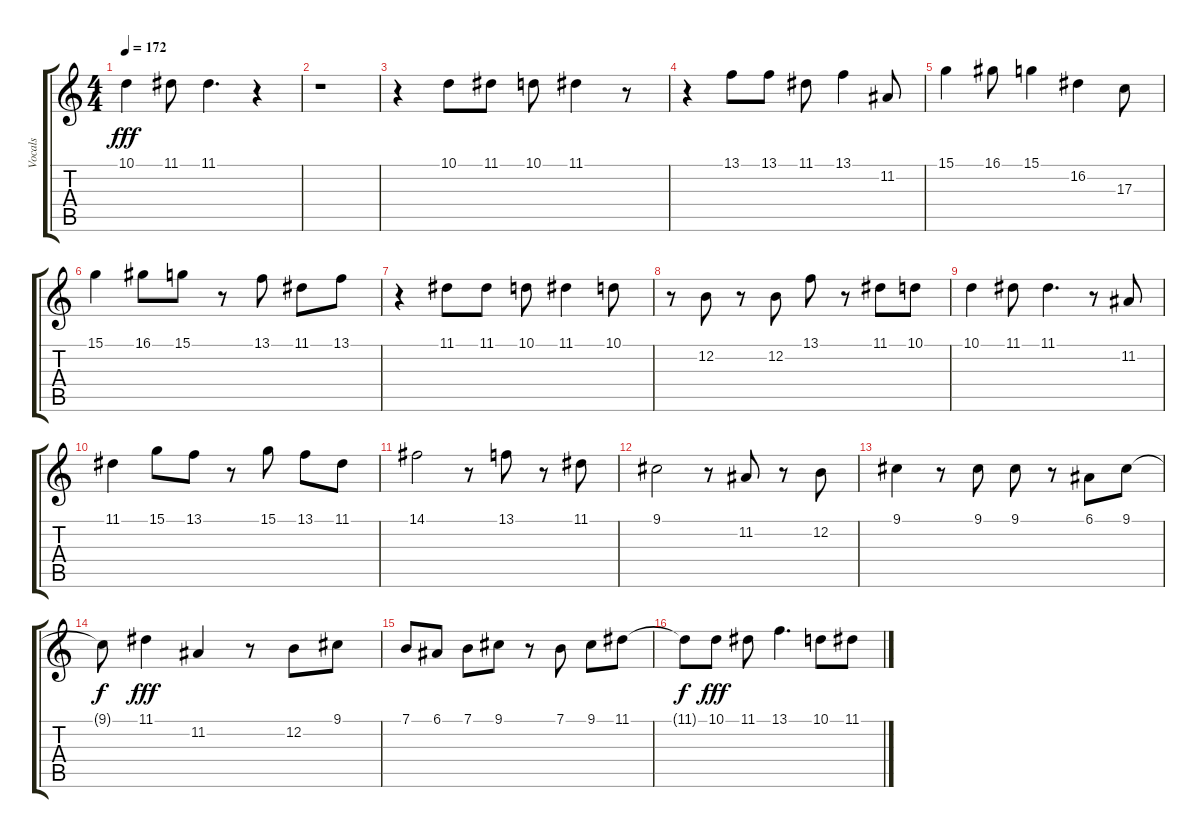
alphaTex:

\track ("Vocals" "Vocals") {instrument lead1square}
\staff {score tabs}
\tuning (E4 B3 G3 D3 A2 E2) {hide}
\ts (4 4)
\tempo 172
\clef g2
\ks c
10.1.4{dy fff} 11.1.8 11.1.4{d} r.4 |
r.1 |
r.4 10.1.8 11.1.8 10.1.8 11.1.4 r.8 |
r.4 13.1.8 13.1.8 11.1.8 13.1.4 11.2.8 |
15.1.4 16.1.8 15.1.4 16.2.4 17.3.8 |
15.1.4 16.1.8 15.1.8 r.8 13.1.8 11.1.8 13.1.8 |
r.4 11.1.8 11.1.8 10.1.8 11.1.4 10.1.8 |
r.8 12.2.8 r.8 12.2.8 13.1.8 r.8 11.1.8 10.1.8 |
10.1.4 11.1.8 11.1.4{d} r.8 11.2.8 |
11.1.4 15.1.8 13.1.8 r.8 15.1.8 13.1.8 11.1.8 |
14.1.2 r.8 13.1.8 r.8 11.1.8 |
9.1.2 r.8 11.2.8 r.8 12.2.8 |
9.1.4 r.8 9.1.8 9.1.8 r.8 6.1.8 9.1.8 |
9.1{t}.8{dy f} 11.1.4{dy fff} 11.2.4 r.8 12.2.8 9.1.8 |
7.1.8 6.1.8 7.1.8 9.1.8 r.8 7.1.8 9.1.8 11.1.8 |
11.1{t}.8{dy f} 10.1.8{dy fff} 11.1.8 13.1.4{d} 10.1.8 11.1.8
